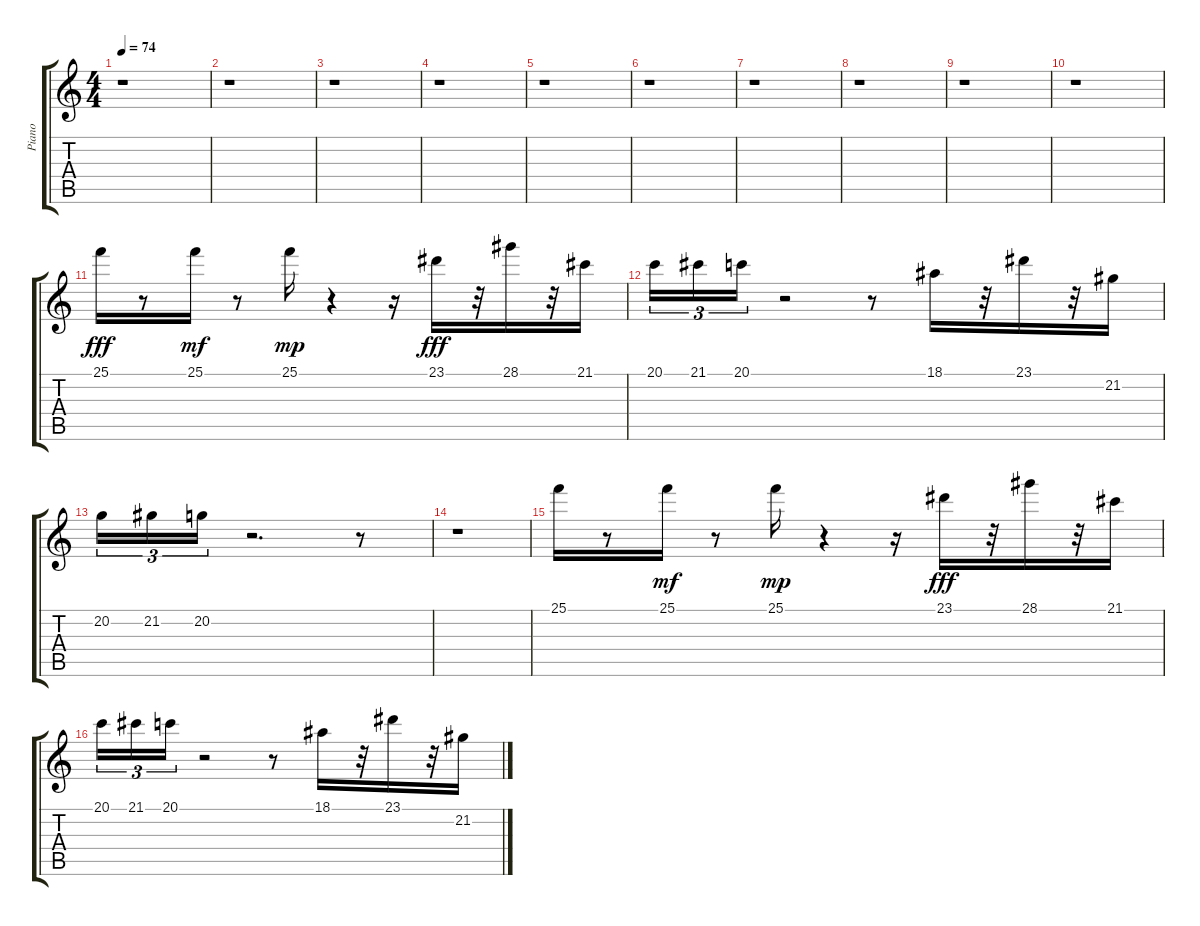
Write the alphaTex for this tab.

\track ("Piano" "Piano") {instrument acousticgrandpiano}
\staff {score tabs}
\tuning (E4 B3 G3 D3 A2 E2) {hide}
\ts (4 4)
\tempo 74
\clef g2
\ks c
r.1{dy p} |
r.1 |
r.1 |
r.1 |
r.1 |
r.1 |
r.1 |
r.1 |
r.1 |
r.1 |
25.1.16{dy fff} r.8 25.1.16{dy mf} r.8 25.1.16{dy mp} r.4 r.16 23.1.16{dy fff} r.32 28.1.16 r.32 21.1.16 |
20.1.16{tu (3 2)} 21.1.16{tu (3 2)} 20.1.16{tu (3 2)} r.2 r.8 18.1.16 r.32 23.1.16 r.32 21.2.16 |
20.2.16{tu (3 2)} 21.2.16{tu (3 2)} 20.2.16{tu (3 2)} r.2{d} r.8 |
r.1 |
25.1.16 r.8 25.1.16{dy mf} r.8 25.1.16{dy mp} r.4 r.16 23.1.16{dy fff} r.32 28.1.16 r.32 21.1.16 |
20.1.16{tu (3 2)} 21.1.16{tu (3 2)} 20.1.16{tu (3 2)} r.2 r.8 18.1.16 r.32 23.1.16 r.32 21.2.16
